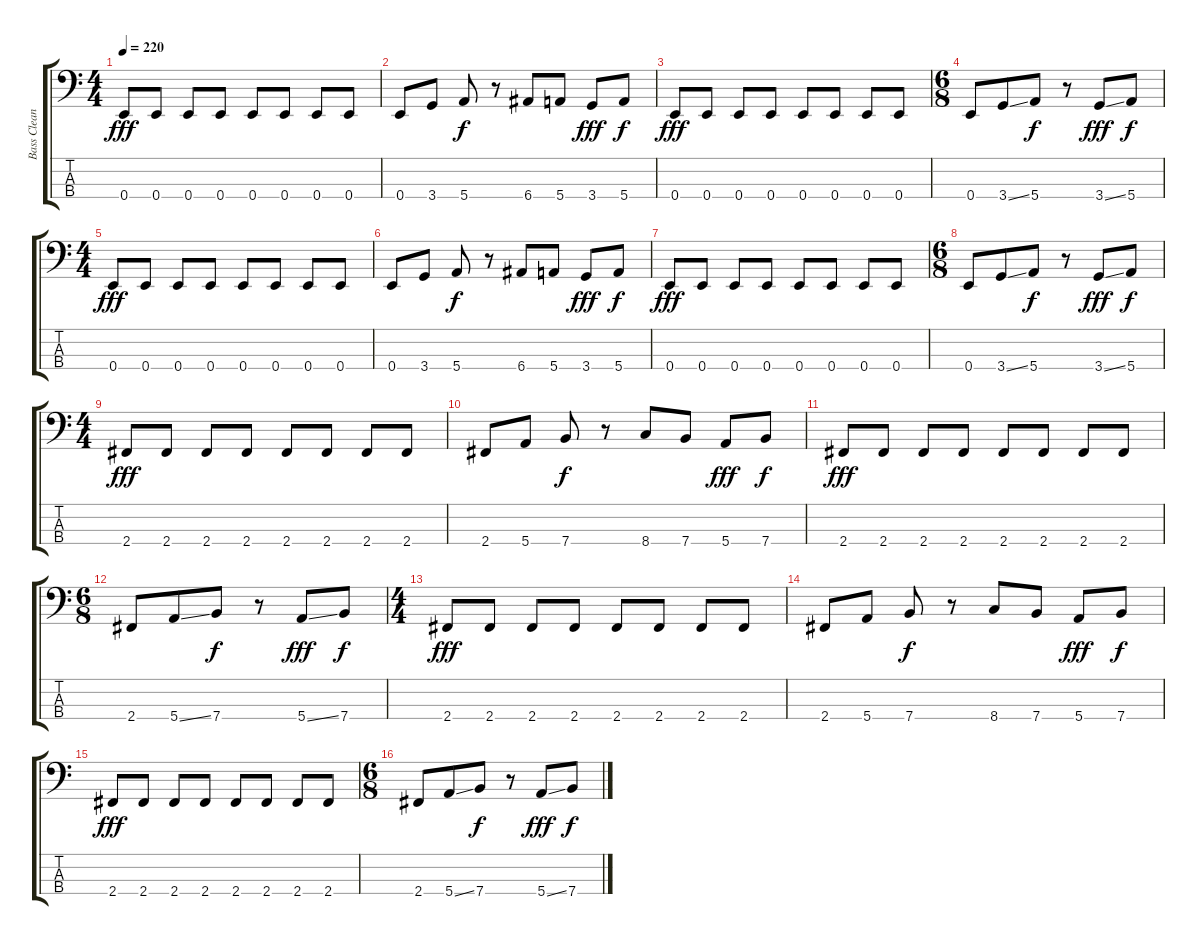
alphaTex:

\track ("Bass Clean OK!" "Bass Clean") {instrument electricbassfinger}
\staff {score tabs}
\tuning (G2 D2 A1 E1) {hide}
\ts (4 4)
\tempo 220
\clef f4
\ks c
0.4.8{dy fff} 0.4.8 0.4.8 0.4.8 0.4.8 0.4.8 0.4.8 0.4.8 |
0.4.8 3.4.8 5.4.8{dy f} r.8 6.4.8 5.4.8 3.4.8{dy fff} 5.4.8{dy f} |
0.4.8{dy fff} 0.4.8 0.4.8 0.4.8 0.4.8 0.4.8 0.4.8 0.4.8 |
\ts (6 8)
0.4.8 3.4{ss}.8 5.4.8{dy f} r.8 3.4{ss}.8{dy fff} 5.4.8{dy f} |
\ts (4 4)
0.4.8{dy fff} 0.4.8 0.4.8 0.4.8 0.4.8 0.4.8 0.4.8 0.4.8 |
0.4.8 3.4.8 5.4.8{dy f} r.8 6.4.8 5.4.8 3.4.8{dy fff} 5.4.8{dy f} |
0.4.8{dy fff} 0.4.8 0.4.8 0.4.8 0.4.8 0.4.8 0.4.8 0.4.8 |
\ts (6 8)
0.4.8 3.4{ss}.8 5.4.8{dy f} r.8 3.4{ss}.8{dy fff} 5.4.8{dy f} |
\ts (4 4)
2.4.8{dy fff} 2.4.8 2.4.8 2.4.8 2.4.8 2.4.8 2.4.8 2.4.8 |
2.4.8 5.4.8 7.4.8{dy f} r.8 8.4.8 7.4.8 5.4.8{dy fff} 7.4.8{dy f} |
2.4.8{dy fff} 2.4.8 2.4.8 2.4.8 2.4.8 2.4.8 2.4.8 2.4.8 |
\ts (6 8)
2.4.8 5.4{ss}.8 7.4.8{dy f} r.8 5.4{ss}.8{dy fff} 7.4.8{dy f} |
\ts (4 4)
2.4.8{dy fff} 2.4.8 2.4.8 2.4.8 2.4.8 2.4.8 2.4.8 2.4.8 |
2.4.8 5.4.8 7.4.8{dy f} r.8 8.4.8 7.4.8 5.4.8{dy fff} 7.4.8{dy f} |
2.4.8{dy fff} 2.4.8 2.4.8 2.4.8 2.4.8 2.4.8 2.4.8 2.4.8 |
\ts (6 8)
2.4.8 5.4{ss}.8 7.4.8{dy f} r.8 5.4{ss}.8{dy fff} 7.4.8{dy f}
